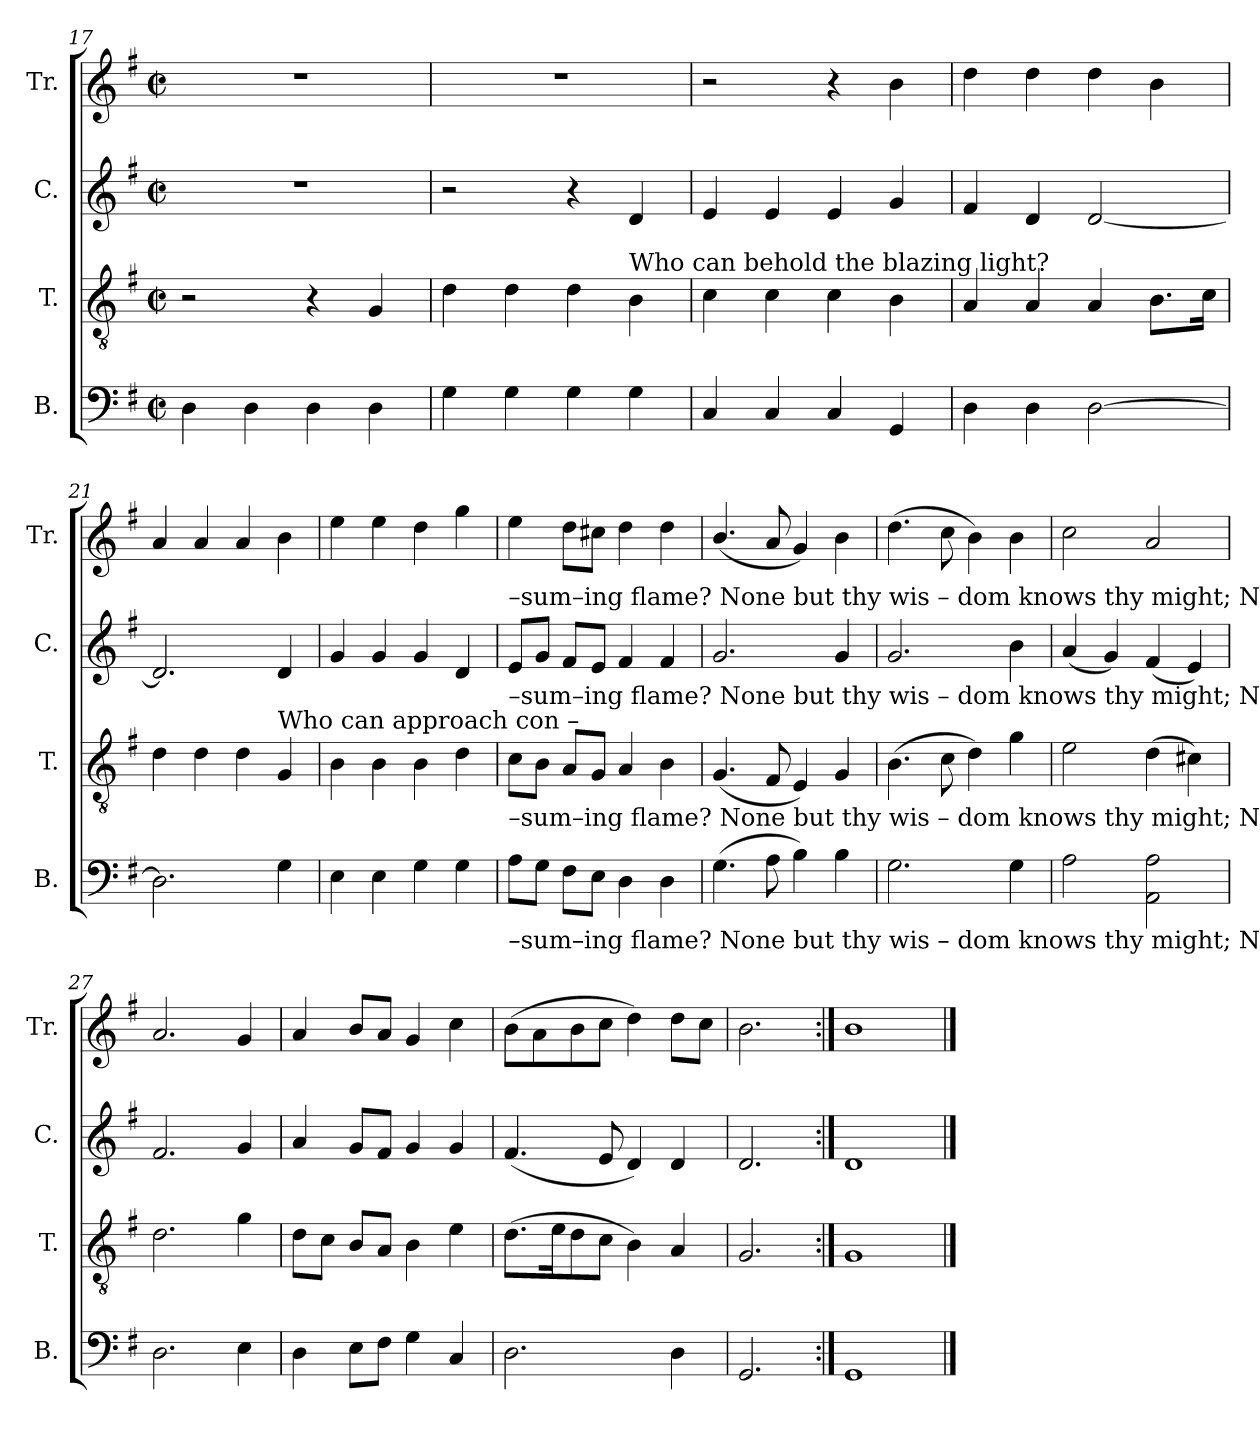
**kern	**kern	**kern	**kern
*part4	*part3	*part2	*part1
*staff4	*staff3	*staff2	*staff1
*I"B.	*I"T.	*I"C.	*I"Tr.
*I'B.	*I'T.	*I'C.	*I'Tr.
*clefF4	*clefGv2	*clefG2	*clefG2
*k[f#]	*k[f#]	*k[f#]	*k[f#]
*M2/2	*M2/2	*M2/2	*M2/2
*met(c|)	*met(c|)	*met(c|)	*met(c|)
=17	=17	=17	=17
4D\	2r	1r	1r
4D\	.	.	.
4D\	4r	.	.
4D\	4G/	.	.
=18	=18	=18	=18
4G\	4d\	2r	1r
4G\	4d\	.	.
4G\	4d\	4r	.
!	!LO:TX:a:t=Who can behold the blazing light?	!	!
4G\	4B\	4d/	.
=19	=19	=19	=19
4C/	4c\	4e/	2r
4C/	4c\	4e/	.
4C/	4c\	4e/	4r
4GG/	4B\	4g/	4b\
=20	=20	=20	=20
4D\	4A/	4f#/	4dd\
4D\	4A/	4d/	4dd\
[2D\	4A/	[2d/	4dd\
.	8.B\L	.	4b\
.	16c\Jk	.	.
=21	=21	=21	=21
2.D\]	4d\	2.d/]	4a/
.	4d\	.	4a/
.	4d\	.	4a/
!	!LO:TX:a:t=Who can approach con –	!	!
4G\	4G/	4d/	4b\
=22	=22	=22	=22
4E\	4B\	4g/	4ee\
4E\	4B\	4g/	4ee\
4G\	4B\	4g/	4dd\
4G\	4d\	4d/	4gg\
!!LO:LB:g=z
=23	=23	=23	=23
!	!	!LO:TX:a:t=–sum–ing flame? None but          thy   wis    –   dom   knows   thy  might; None but thy word can  speak                       thy    name.	!
!	!LO:TX:a:t=–sum–ing flame? None but          thy   wis    –   dom   knows   thy  might; None but thy word can  speak                       thy    name.	!	!
!LO:TX:b:t=–sum–ing flame? None but          thy   wis    –   dom   knows   thy  might; None but thy word can  speak                       thy    name.	!	!	!
!LO:TX:a:t=–sum–ing flame? None but          thy   wis    –   dom   knows   thy  might; None but thy word can  speak                       thy    name.	!	!	!
8A\L	8c\L	8e/L	4ee\
8G\J	8B\J	8g/J	.
8F#\L	8A/L	8f#/L	8dd\L
8E\J	8G/J	8e/J	8cc#X\J
4D\	4A/	4f#/	4dd\
4D\	4B\	4f#/	4dd\
=24	=24	=24	=24
(>4.G\	(<4.G/	2.g/	(<4.b/
8A\	8F#/	.	8a/
4B\)	4E/)	.	4g/)
4B\	4G/	4g/	4b\
=25	=25	=25	=25
2.G\	(>4.B\	2.g/	(>4.dd\
.	8c\	.	8cc\
.	4d\)	.	4b\)
4G\	4g\	4b\	4b\
=26	=26	=26	=26
2A\	2e\	(<4a/	2cc\
.	.	4g/)	.
2AA\ 2A\	(>4d\	(<4f#/	2a/
.	4c#X\)	4e/)	.
=27	=27	=27	=27
2.D\	2.d\	2.f#/	2.a/
4E\	4g\	4g/	4g/
=28	=28	=28	=28
4D\	8d\L	4a/	4a/
.	8c\J	.	.
8E\L	8B/L	8g/L	8b/L
8F#\J	8A/J	8f#/J	8a/J
4G\	4B\	4g/	4g/
4C/	4e\	4g/	4cc\
=29	=29	=29	=29
2.D\	(>8.d\L	(<4.f#/	(>8b\L
.	.	.	8a\
.	16e\K	.	.
.	8d\	.	8b\
.	8c\J	8e/	8cc\J
.	4B\)	4d/)	4dd\)
4D\	4A/	4d/	8dd\L
.	.	.	8cc\J
=30	=30	=30	=30
2.GG/	2.G/	2.d/	2.b\
=31:|!	=31:|!	=31:|!	=31:|!
1GG	1G	1d	1b
==	==	==	==
*-	*-	*-	*-
